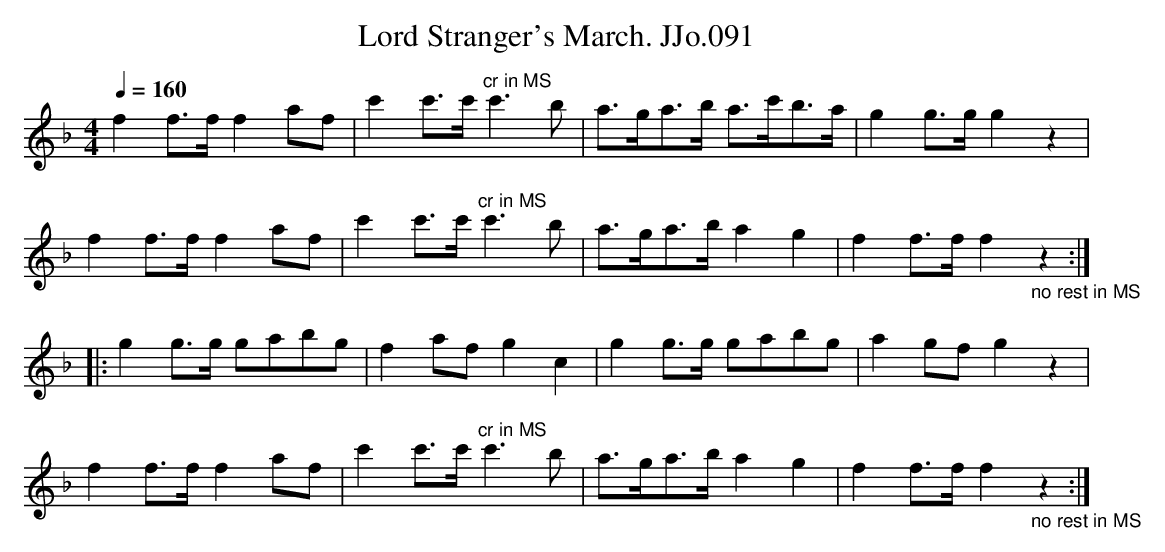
X:1
T:Lord Stranger's March. JJo.091
M:4/4
L:1/8
Q:1/4=160
K:F
f2f>ff2 af|c'2c'>c'"^cr in MS"c'3b|a>ga>b a>c'b>a|g2g>gg2z2|
f2f>ff2 af|c'2c'>c'"^cr in MS"c'3b|a>ga>b a2g2|f2f>ff2"_no rest in MS"z2:|
|:g2g>g gabg|f2afg2c2|g2g>g gabg|a2gfg2z2|
f2f>ff2 af|c'2c'>c'"^cr in MS"c'3b|a>ga>b a2g2|f2f>ff2"_no rest in MS"z2:|
